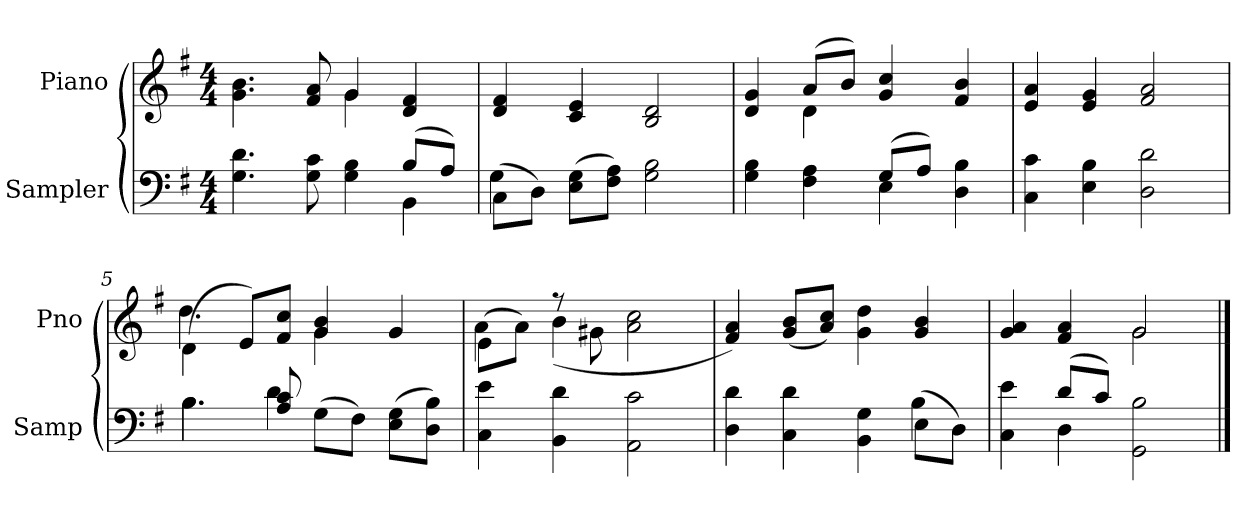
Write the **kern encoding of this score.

**kern	**kern
*part2	*part1
*staff2	*staff1
*I"Sampler	*I"Piano
*I'Samp	*I'Pno
*clefF4	*clefG2
*k[f#]	*k[f#]
*G:	*G:
*M4/4	*M4/4
=1	=1
*^	*^
4.G 4.d	2.ryy	4.g\ 4.b\	2ryy
8G 8c	.	8f# 8a	.
4G 4B	.	4g/	4g
(8B/L	4BB	4d 4f#	4ryy
8A/J)	.	.	.
*	*	*v	*v
=2	=2	=2
(8C\L	4G	4d 4f#
8D\J)	.	.
(8E\ 8G\L	2.ryy	4c 4e
8F#\ 8A\J)	.	.
2G 2B	.	2B 2d
=3	=3	=3
*	*	*^
4G 4B	2ryy	4d 4g	4ryy
4F# 4A	.	(8a/L	4d
.	.	8b/J)	.
(8G/L	4E	4g 4cc	2ryy
8A/J)	.	.	.
4D 4B	4ryy	4f# 4b	.
*v	*v	*	*
*	*v	*v
=4	=4
4C 4c	4e 4a
4E 4B	4e 4g
2D 2d	2f# 2a
=5	=5
*^	*^
4.B\	4.B	(4d\	4.dd
.	.	8e/L)	.
8A 8c	4d	8f#/ 8cc/J	8ryy
(8G\L	.	4g 4b	4g
8F#\J)	4.ryy	.	.
(8E\ 8G\L	.	4g/	4ryy
8D\ 8B\J)	.	.	.
*v	*v	*	*
=6	=6	=6
4C 4e	(8e\L	4a
.	8a\J)	.
4BB 4d	8r	(4b
.	8g#X\	.
2AA 2c	2a 2cc	2ryy
*	*v	*v
=7	=7
*^	*
4D 4d	2.ryy	4f# 4a)
4C 4d	.	(8g/ 8b/L
.	.	8a/ 8cc/J)
4BB 4G	.	4g 4dd
(8E\L	4B	4g 4b
8D\J)	.	.
=8	=8	=8
*	*	*^
4C 4e	4ryy	4g 4a	2ryy
(8d/L	4D	4f# 4a	.
8c/J)	.	.	.
2GG 2B	2ryy	2g/	2g
*v	*v	*	*
*	*v	*v
==	==
*-	*-
